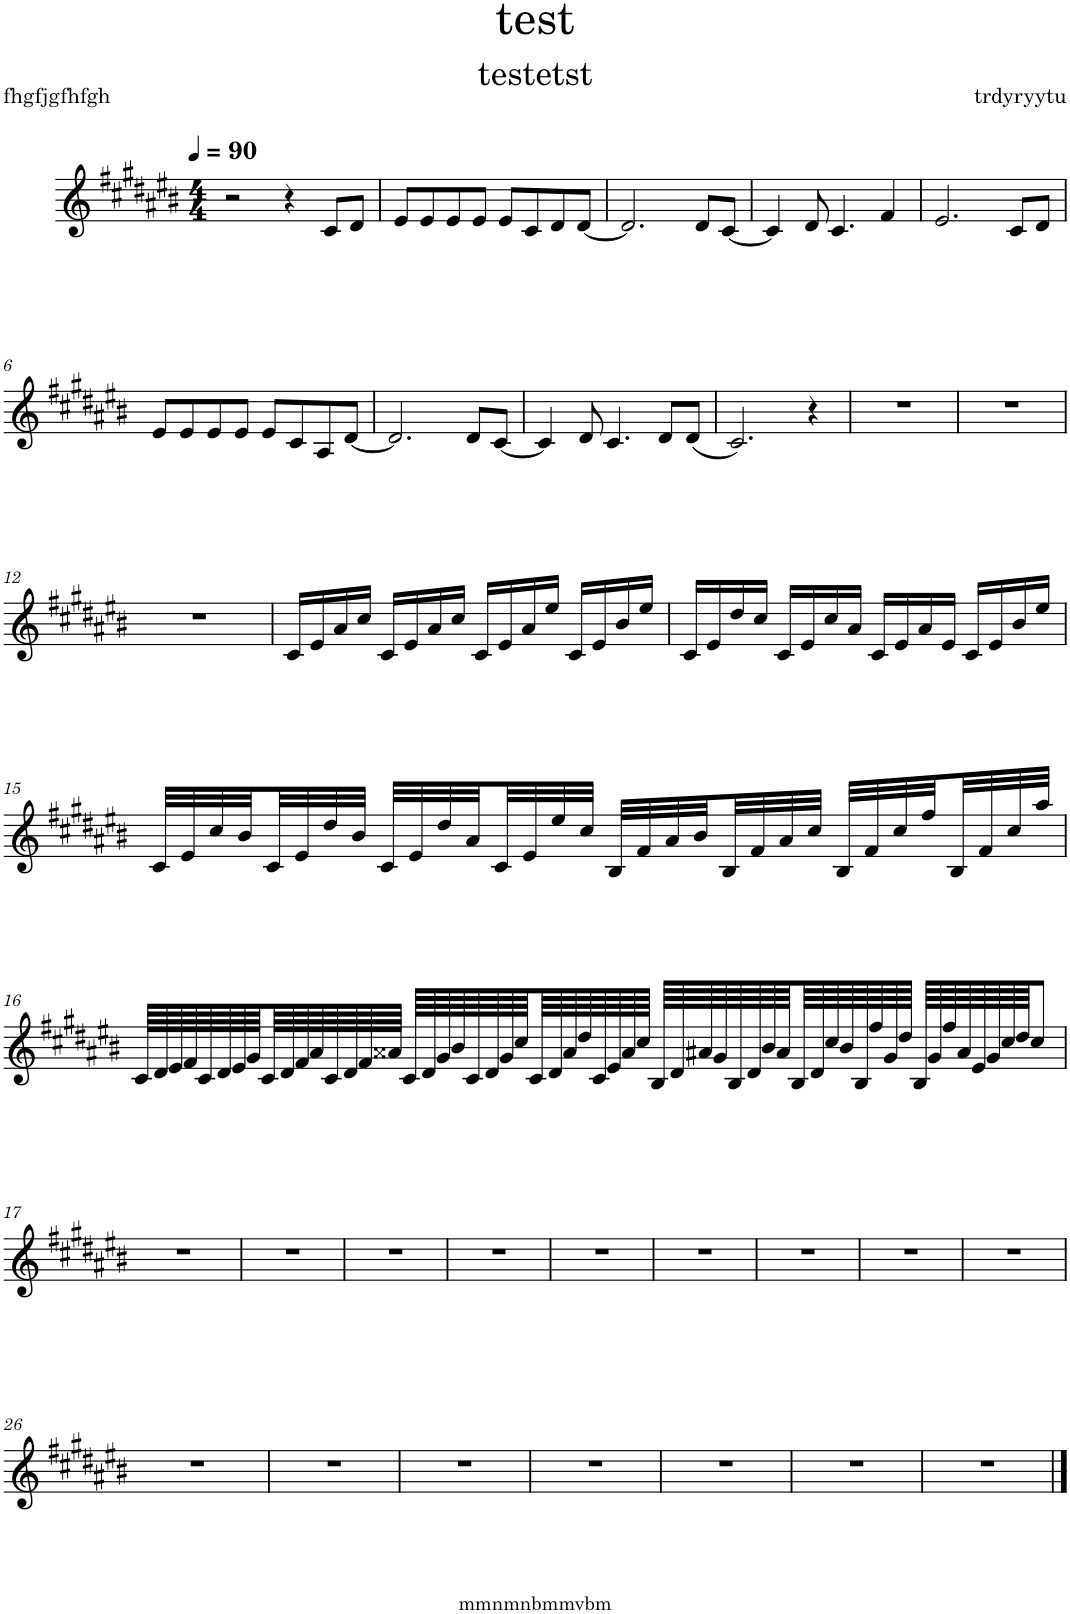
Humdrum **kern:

**kern
*part1
*staff1
*I"Piano
*I'Pno.
*clefG2
*k[f#c#g#d#a#e#b#]
*M4/4
*MM90
=1
2r
4r
8c#/L
8d#/J
=2
8e#/L
8e#/
8e#/
8e#/J
8e#/L
8c#/
8d#/
[8d#/J
=3
2.d#/]
8d#/L
[8c#/J
=4
4c#/]
8d#/
4.c#/
4f#/
=5
2.e#/
8c#/L
8d#/J
!!LO:LB:g=z
=6
8e#/L
8e#/
8e#/
8e#/J
8e#/L
8c#/
8A#/
[8d#/J
=7
2.d#/]
8d#/L
[8c#/J
=8
4c#/]
8d#/
4.c#/
8d#/L
(8d#/J
=9
2.c#/)
4r
=10
1r
=11
1r
!!LO:LB:g=z
=12
1r
=13
16c#/LL
16e#/
16a#/
16cc#/JJ
16c#/LL
16e#/
16a#/
16cc#/JJ
16c#/LL
16e#/
16a#/
16ee#/JJ
16c#/LL
16e#/
16b#/
16ee#/JJ
=14
16c#/LL
16e#/
16dd#/
16cc#/JJ
16c#/LL
16e#/
16cc#/
16a#/JJ
16c#/LL
16e#/
16a#/
16e#/JJ
16c#/LL
16e#/
16b#/
16ee#/JJ
!!LO:LB:g=z
=15
32c#/LLL
32e#/
32cc#/
32b#/
32c#/
32e#/
32dd#/
32b#/JJJ
32c#/LLL
32e#/
32dd#/
32a#/
32c#/
32e#/
32ee#/
32cc#/JJJ
32B#/LLL
32f#/
32a#/
32b#/
32B#/
32f#/
32a#/
32cc#/JJJ
32B#/LLL
32f#/
32cc#/
32ff#/
32B#/
32f#/
32cc#/
32aa#/JJJ
!!LO:LB:g=z
=16
64c#/LLLL
64d#/
64e#/
64f#/
64c#/
64d#/
64e#/
64g#/
64c#/
64d#/
64f#/
64a#/
64c#/
64d#/
64f#/
64a##X/JJJJ
64c#/LLLL
64d#/
64g#/
64b#/
64c#/
64d#/
64g#/
64cc#/
64c#/
64d#/
64a##/
64dd#/
64c#/
64e#/
64a##/
64cc#/JJJJ
64B#/LLLL
64d#/
64a#X/
64g#/
64B#/
64d#/
64b#/
64a#/
64B#/
64d#/
64cc#/
64b#/
64B#/
64ff#/
64g#/
64dd#/JJJJ
64B#/LLLL
64g#/
64ff#/
64a#/
64e#/
64g#/
64cc#/
64dd#/JJJ
8cc#/J
!!LO:LB:g=z
=17
1r
=18
1r
=19
1r
=20
1r
=21
1r
=22
1r
=23
1r
=24
1r
=25
1r
!!LO:LB:g=z
=26
1r
=27
1r
=28
1r
=29
1r
=30
1r
=31
1r
=32
1r
==
*-
